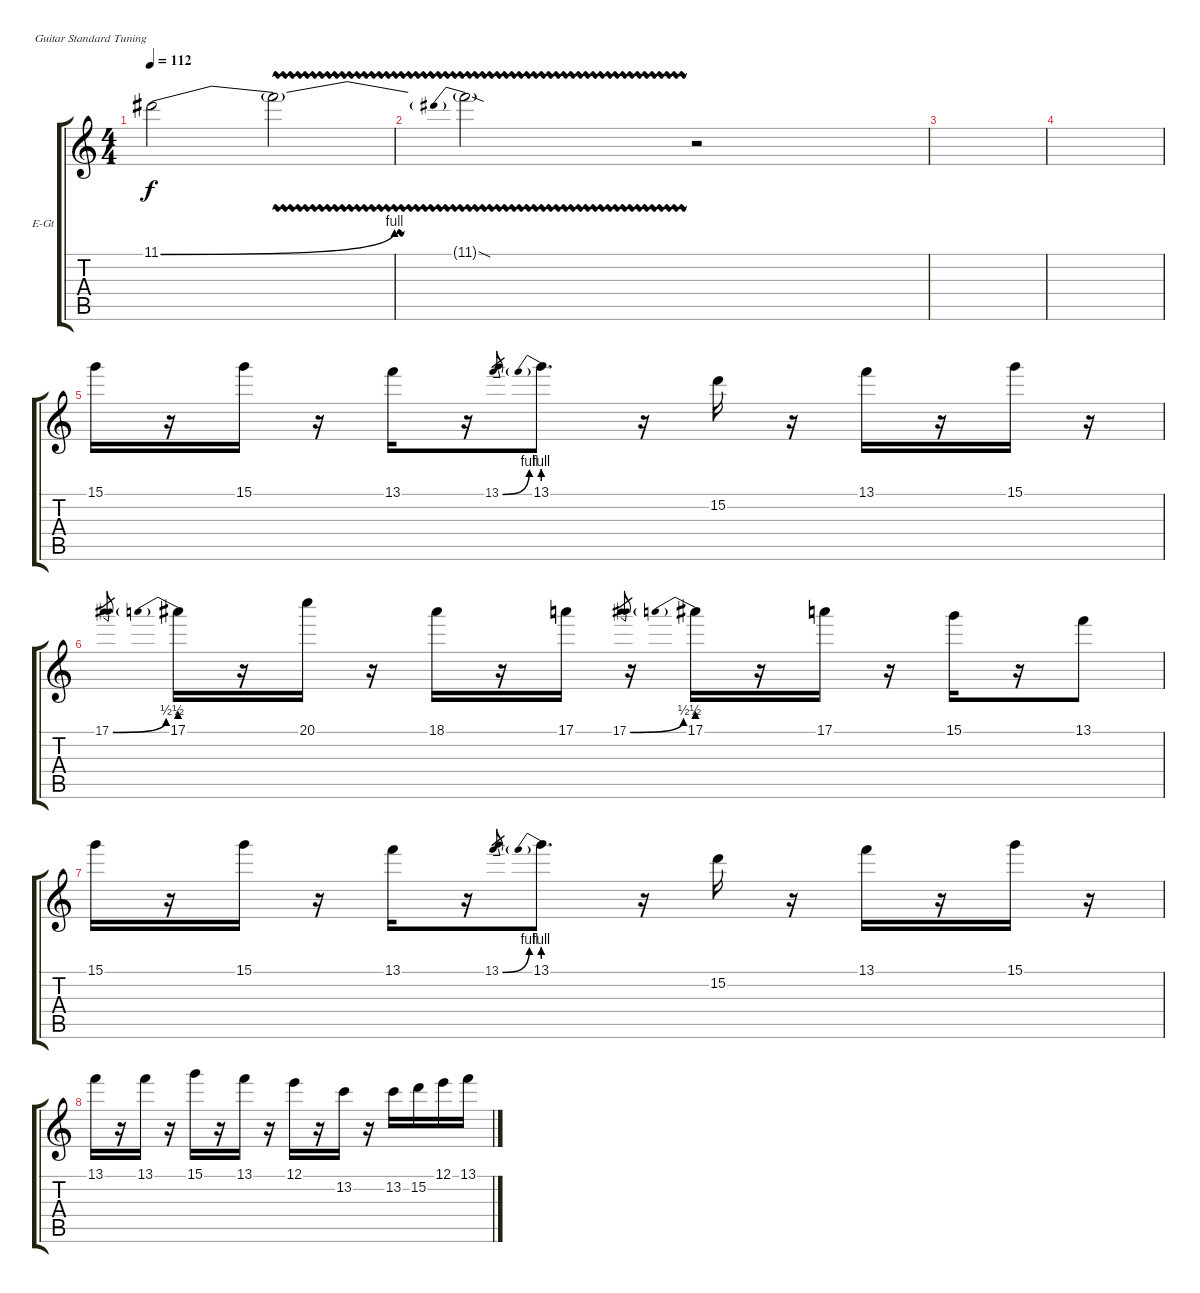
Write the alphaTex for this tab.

\defaultSystemsLayout 4
\bracketExtendMode groupsimilarinstruments
\firstSystemTrackNameOrientation horizontal
\otherSystemsTrackNameOrientation horizontal
\track ("Electric Guitar" "E-Gt") {instrument overdrivenguitar}
\staff {score tabs}
\tuning (E4 B3 G3 D3 A2 E2)
\ts (4 4)
\tempo 112
\clef g2
\ks c
11.1{be (bend 0 0 15 4)}.2{dy f} 11.1{vw t}.2 |
11.1{be (prebend 0 4 60 4) vw sod t}.2 r.2 |
|
|
15.1.16 r.16 15.1.16 r.16 13.1.16 r.16 13.1{be (bend 0 0 60 4)}.8{gr} 13.1{be (prebend 0 4 60 4)}.8{d} r.16 15.2.16 r.16 13.1.16 r.16 15.1.16 r.16 |
17.1{be (bend 0 0 60 2)}.8{gr} 17.1{be (prebend 0 2 60 2)}.16 r.16 20.1.16 r.16 18.1.16 r.16 17.1.16 r.16 17.1{be (bend 0 0 60 2)}.8{gr} 17.1{be (prebend 0 2 60 2)}.16 r.16 17.1.16 r.16 15.1.16 r.16 13.1.8 |
15.1.16 r.16 15.1.16 r.16 13.1.16 r.16 13.1{be (bend 0 0 60 4)}.8{gr} 13.1{be (prebend 0 4 60 4)}.8{d} r.16 15.2.16 r.16 13.1.16 r.16 15.1.16 r.16 |
13.1.16 r.16 13.1.16 r.16 15.1.16 r.16 13.1.16 r.16 12.1.16 r.16 13.2.16 r.16 13.2.16 15.2.16 12.1.16 13.1.16
